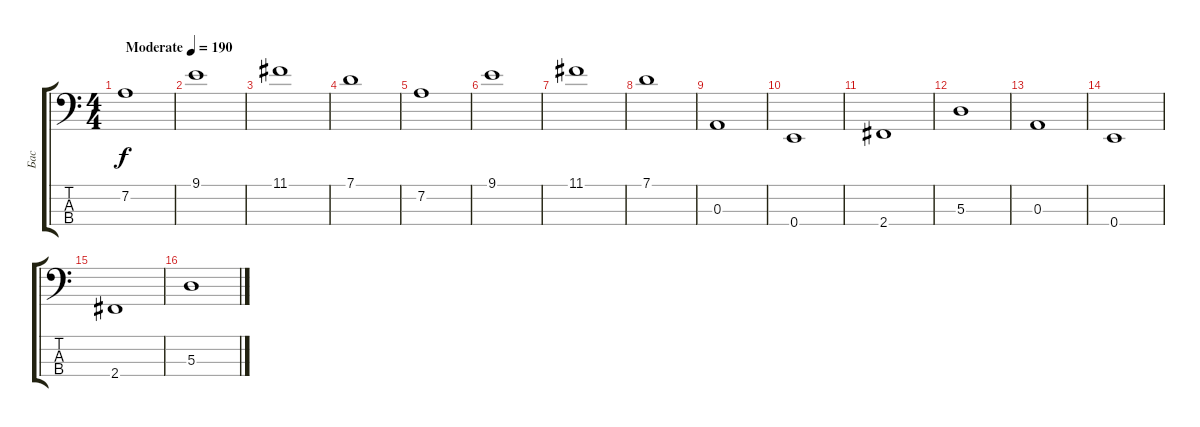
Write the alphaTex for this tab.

\track ("Бас" "Бас") {instrument electricbassfinger}
\staff {score tabs}
\tuning (G2 D2 A1 E1) {hide}
\ts (4 4)
\tempo (190 "Moderate")
\clef f4
\ks c
7.2.1{dy f instrument electricbassfinger} |
9.1.1 |
11.1.1 |
7.1.1 |
7.2.1{instrument electricbassfinger} |
9.1.1 |
11.1.1 |
7.1.1 |
0.3.1{instrument fretlessbass} |
0.4.1 |
2.4.1 |
5.3.1 |
0.3.1 |
0.4.1 |
2.4.1 |
5.3.1
